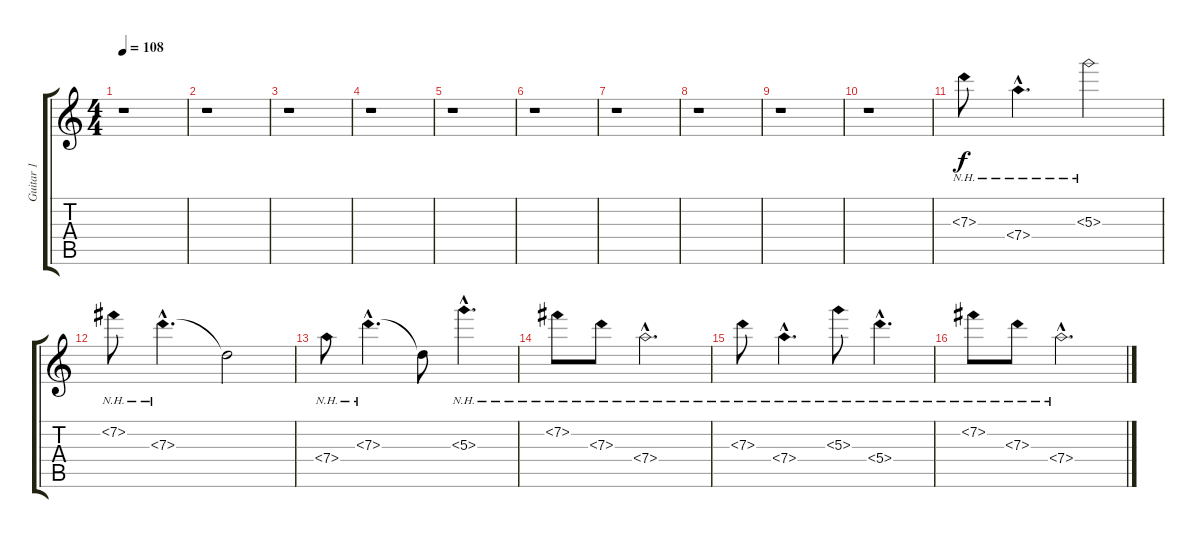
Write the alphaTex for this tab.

\track ("Guitar 1" "Guitar 1") {instrument electricguitarclean}
\staff {score tabs}
\tuning (E4 B3 G3 D3 A2 E2) {hide}
\ts (4 4)
\tempo 108
\clef g2
\ks c
r.1{dy f} |
r.1 |
r.1 |
r.1 |
r.1 |
r.1 |
r.1 |
r.1 |
r.1 |
r.1 |
7.3{nh}.8 7.4{nh hac}.4{d} 5.3{nh}.2 |
7.2{nh}.8 7.3{nh hac}.4{d} 7.3{t}.2 |
7.4{nh}.8 7.3{nh hac}.4{d} 7.3{t}.8 5.3{nh hac}.4{d} |
7.2{nh}.8 7.3{nh}.8 7.4{nh hac}.2{d} |
7.3{nh}.8 7.4{nh hac}.4{d} 5.3{nh}.8 5.4{nh hac}.4{d} |
7.2{nh}.8 7.3{nh}.8 7.4{nh hac}.2{d}
